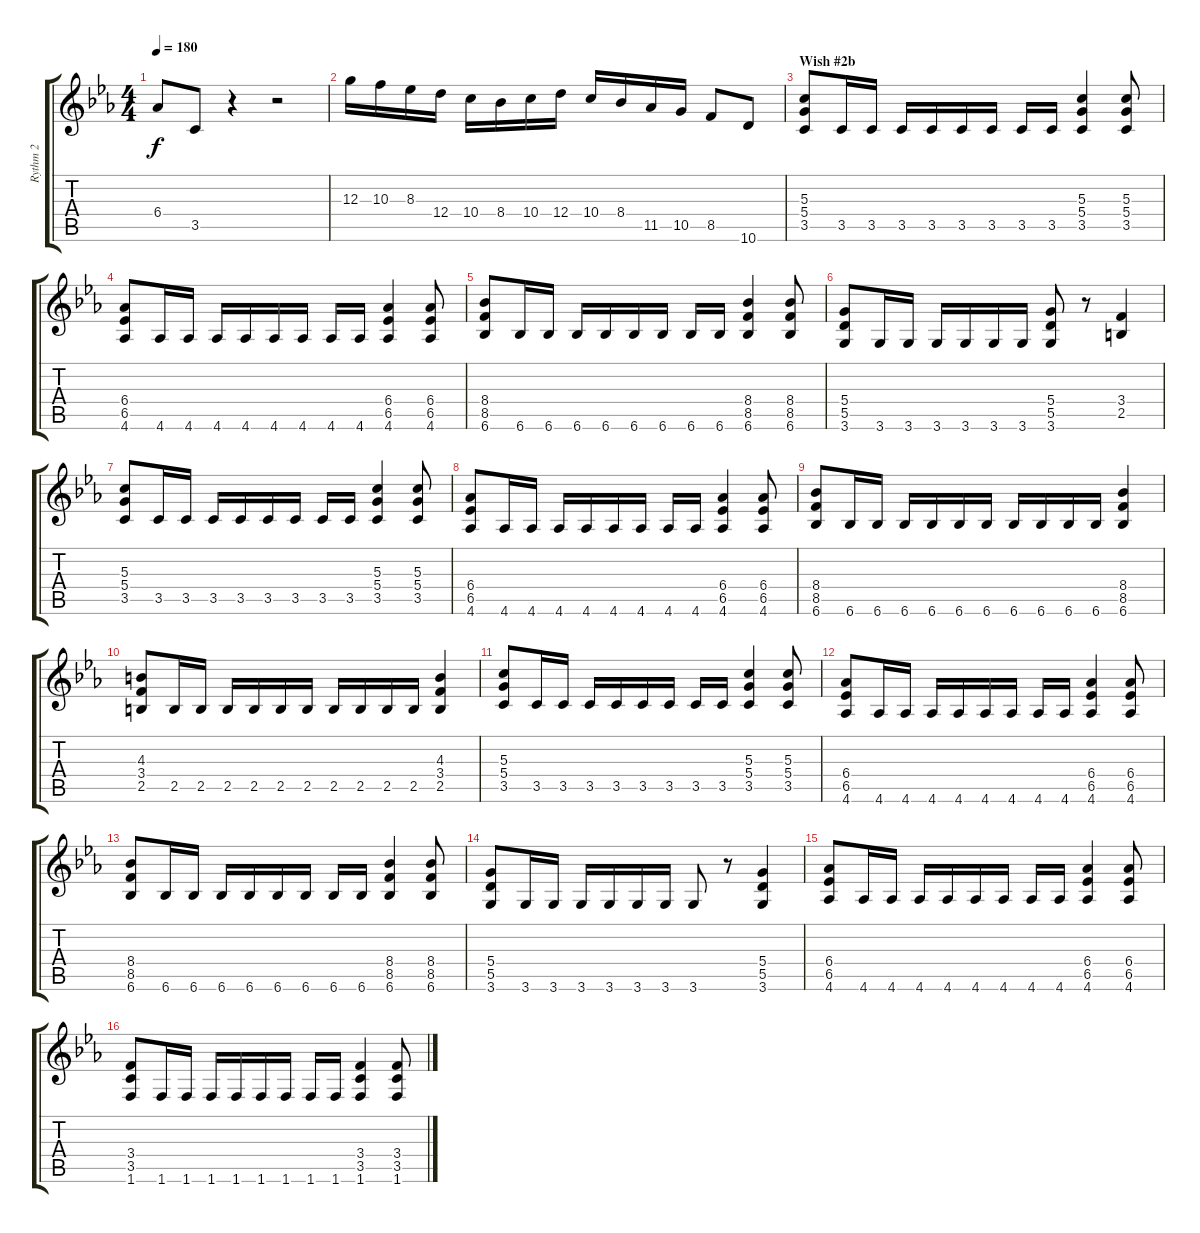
\track ("Rythm 2" "Rythm 2") {instrument distortionguitar}
\staff {score tabs}
\tuning (E4 B3 G3 D3 A2 E2) {hide}
\ts (4 4)
\tempo 180
\clef g2
\ks eb
6.4.8{dy f} 3.5.8 r.4 r.2 |
12.3.16 10.3.16 8.3.16 12.4.16 10.4.16 8.4.16 10.4.16 12.4.16 10.4.16 8.4.16 11.5.16 10.5.16 8.5.8 10.6.8 |
\section ("" "Wish #2b")
(5.3 5.4 3.5).8 3.5.16 3.5.16 3.5.16 3.5.16 3.5.16 3.5.16 3.5.16 3.5.16 (5.3 5.4 3.5).4 (5.3 5.4 3.5).8 |
(6.4 6.5 4.6).8 4.6.16 4.6.16 4.6.16 4.6.16 4.6.16 4.6.16 4.6.16 4.6.16 (6.4 6.5 4.6).4 (6.4 6.5 4.6).8 |
(8.4 8.5 6.6).8 6.6.16 6.6.16 6.6.16 6.6.16 6.6.16 6.6.16 6.6.16 6.6.16 (8.4 8.5 6.6).4 (8.4 8.5 6.6).8 |
(5.4 5.5 3.6).8 3.6.16 3.6.16 3.6.16 3.6.16 3.6.16 3.6.16 (5.4 5.5 3.6).8 r.8 (3.4 2.5).4 |
(5.3 5.4 3.5).8 3.5.16 3.5.16 3.5.16 3.5.16 3.5.16 3.5.16 3.5.16 3.5.16 (5.3 5.4 3.5).4 (5.3 5.4 3.5).8 |
(6.4 6.5 4.6).8 4.6.16 4.6.16 4.6.16 4.6.16 4.6.16 4.6.16 4.6.16 4.6.16 (6.4 6.5 4.6).4 (6.4 6.5 4.6).8 |
(8.4 8.5 6.6).8 6.6.16 6.6.16 6.6.16 6.6.16 6.6.16 6.6.16 6.6.16 6.6.16 6.6.16 6.6.16 (8.4 8.5 6.6).4 |
(4.3 3.4 2.5).8 2.5.16 2.5.16 2.5.16 2.5.16 2.5.16 2.5.16 2.5.16 2.5.16 2.5.16 2.5.16 (4.3 3.4 2.5).4 |
(5.3 5.4 3.5).8 3.5.16 3.5.16 3.5.16 3.5.16 3.5.16 3.5.16 3.5.16 3.5.16 (5.3 5.4 3.5).4 (5.3 5.4 3.5).8 |
(6.4 6.5 4.6).8 4.6.16 4.6.16 4.6.16 4.6.16 4.6.16 4.6.16 4.6.16 4.6.16 (6.4 6.5 4.6).4 (6.4 6.5 4.6).8 |
(8.4 8.5 6.6).8 6.6.16 6.6.16 6.6.16 6.6.16 6.6.16 6.6.16 6.6.16 6.6.16 (8.4 8.5 6.6).4 (8.4 8.5 6.6).8 |
(5.4 5.5 3.6).8 3.6.16 3.6.16 3.6.16 3.6.16 3.6.16 3.6.16 3.6.8 r.8 (5.4 5.5 3.6).4 |
(6.4 6.5 4.6).8 4.6.16 4.6.16 4.6.16 4.6.16 4.6.16 4.6.16 4.6.16 4.6.16 (6.4 6.5 4.6).4 (6.4 6.5 4.6).8 |
(3.4 3.5 1.6).8 1.6.16 1.6.16 1.6.16 1.6.16 1.6.16 1.6.16 1.6.16 1.6.16 (3.4 3.5 1.6).4 (3.4 3.5 1.6).8
